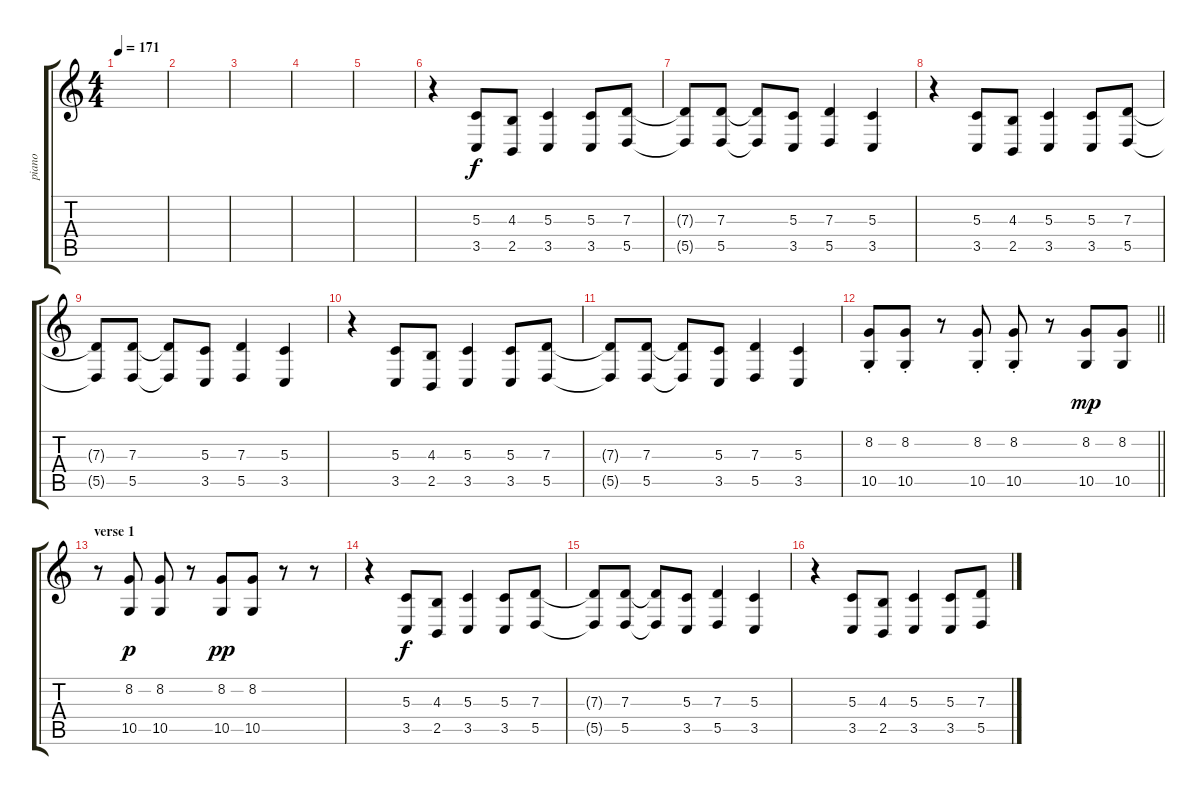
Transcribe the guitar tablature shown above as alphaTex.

\track ("piano" "piano") {instrument accordion}
\staff {score tabs}
\tuning (E4 B3 G3 D3 A2 E2) {hide}
\ts (4 4)
\tempo 171
\clef g2
\ks c
|
|
|
|
|
r.4 (5.3 3.5).8 (4.3 2.5).8 (5.3 3.5).4 (5.3 3.5).8 (7.3 5.5).8 |
(7.3{t} 5.5{t}).8 (7.3 5.5).8 (7.3{t} 5.5{t}).8 (5.3 3.5).8 (7.3 5.5).4 (5.3 3.5).4 |
r.4 (5.3 3.5).8 (4.3 2.5).8 (5.3 3.5).4 (5.3 3.5).8 (7.3 5.5).8 |
(7.3{t} 5.5{t}).8 (7.3 5.5).8 (7.3{t} 5.5{t}).8 (5.3 3.5).8 (7.3 5.5).4 (5.3 3.5).4 |
r.4 (5.3 3.5).8 (4.3 2.5).8 (5.3 3.5).4 (5.3 3.5).8 (7.3 5.5).8 |
(7.3{t} 5.5{t}).8 (7.3 5.5).8 (7.3{t} 5.5{t}).8 (5.3 3.5).8 (7.3 5.5).4 (5.3 3.5).4 |
\barLineRight lightlight
(8.2{st} 10.5).8 (8.2{st} 10.5).8 r.8 (8.2{st} 10.5).8 (8.2{st} 10.5).8 r.8 (8.2 10.5).8{dy mp} (8.2 10.5).8 |
\section ("" "verse 1")
r.8 (8.2 10.5).8{dy p} (8.2 10.5).8 r.8 (8.2 10.5).8{dy pp} (8.2 10.5).8 r.8 r.8 |
r.4 (5.3 3.5).8{dy f} (4.3 2.5).8 (5.3 3.5).4 (5.3 3.5).8 (7.3 5.5).8 |
(7.3{t} 5.5{t}).8 (7.3 5.5).8 (7.3{t} 5.5{t}).8 (5.3 3.5).8 (7.3 5.5).4 (5.3 3.5).4 |
r.4 (5.3 3.5).8 (4.3 2.5).8 (5.3 3.5).4 (5.3 3.5).8 (7.3 5.5).8
